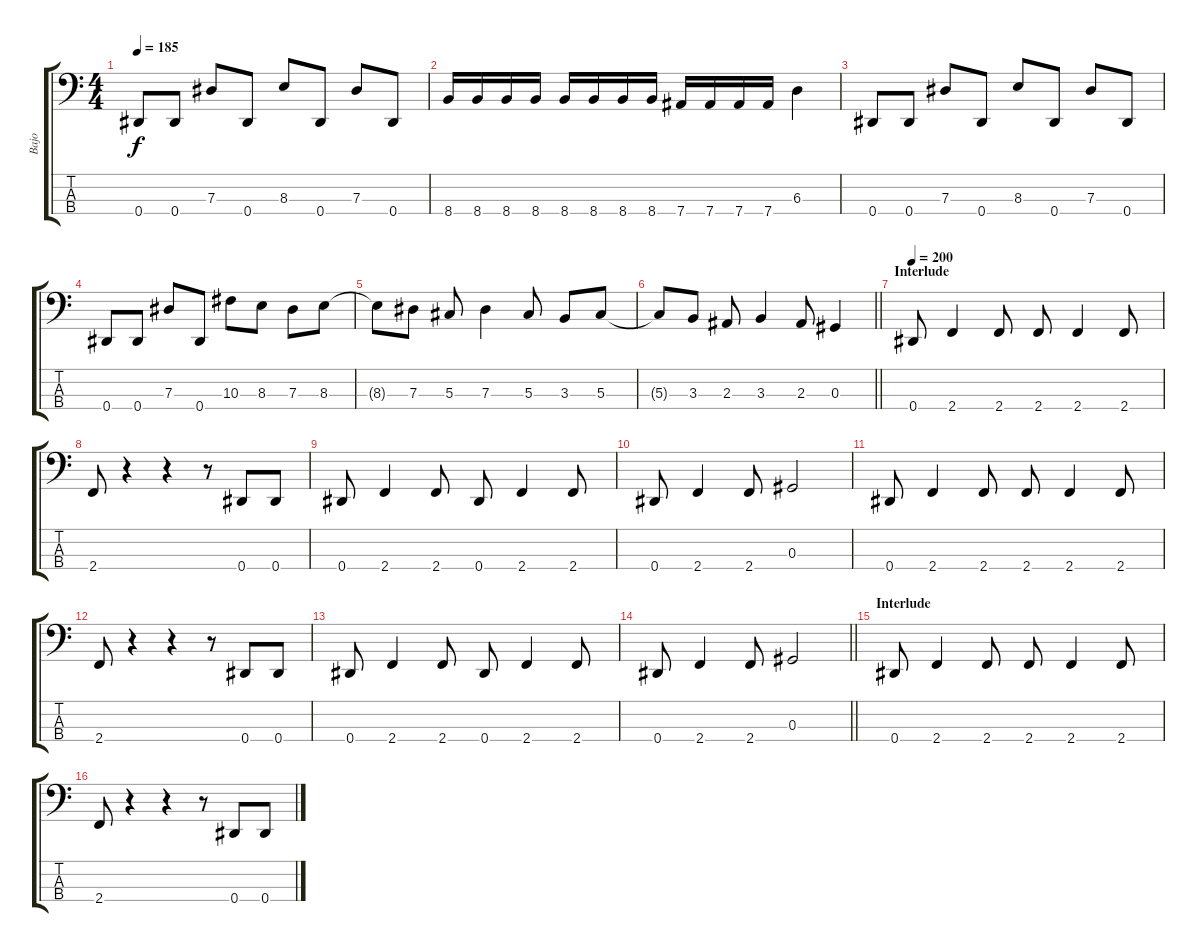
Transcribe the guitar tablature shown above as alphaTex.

\track ("Bajo" "Bajo") {instrument electricbasspick}
\staff {score tabs}
\tuning (Gb2 Db2 Ab1 Eb1) {hide}
\ts (4 4)
\tempo 185
\clef f4
\ks c
0.4.8{dy f} 0.4.8 7.3.8 0.4.8 8.3.8 0.4.8 7.3.8 0.4.8 |
8.4.16 8.4.16 8.4.16 8.4.16 8.4.16 8.4.16 8.4.16 8.4.16 7.4.16 7.4.16 7.4.16 7.4.16 6.3.4 |
0.4.8 0.4.8 7.3.8 0.4.8 8.3.8 0.4.8 7.3.8 0.4.8 |
0.4.8 0.4.8 7.3.8 0.4.8 10.3.8 8.3.8 7.3.8 8.3.8 |
8.3{t}.8 7.3.8 5.3.8 7.3.4 5.3.8 3.3.8 5.3.8 |
\barLineRight lightlight
5.3{t}.8 3.3.8 2.3.8 3.3.4 2.3.8 0.3.4 |
\section ("" "Interlude")
\tempo 200
0.4.8 2.4.4 2.4.8 2.4.8 2.4.4 2.4.8 |
2.4.8 r.4 r.4 r.8 0.4.8 0.4.8 |
0.4.8 2.4.4 2.4.8 0.4.8 2.4.4 2.4.8 |
0.4.8 2.4.4 2.4.8 0.3.2 |
0.4.8 2.4.4 2.4.8 2.4.8 2.4.4 2.4.8 |
2.4.8 r.4 r.4 r.8 0.4.8 0.4.8 |
0.4.8 2.4.4 2.4.8 0.4.8 2.4.4 2.4.8 |
\barLineRight lightlight
0.4.8 2.4.4 2.4.8 0.3.2 |
\section ("" "Interlude")
0.4.8 2.4.4 2.4.8 2.4.8 2.4.4 2.4.8 |
2.4.8 r.4 r.4 r.8 0.4.8 0.4.8
